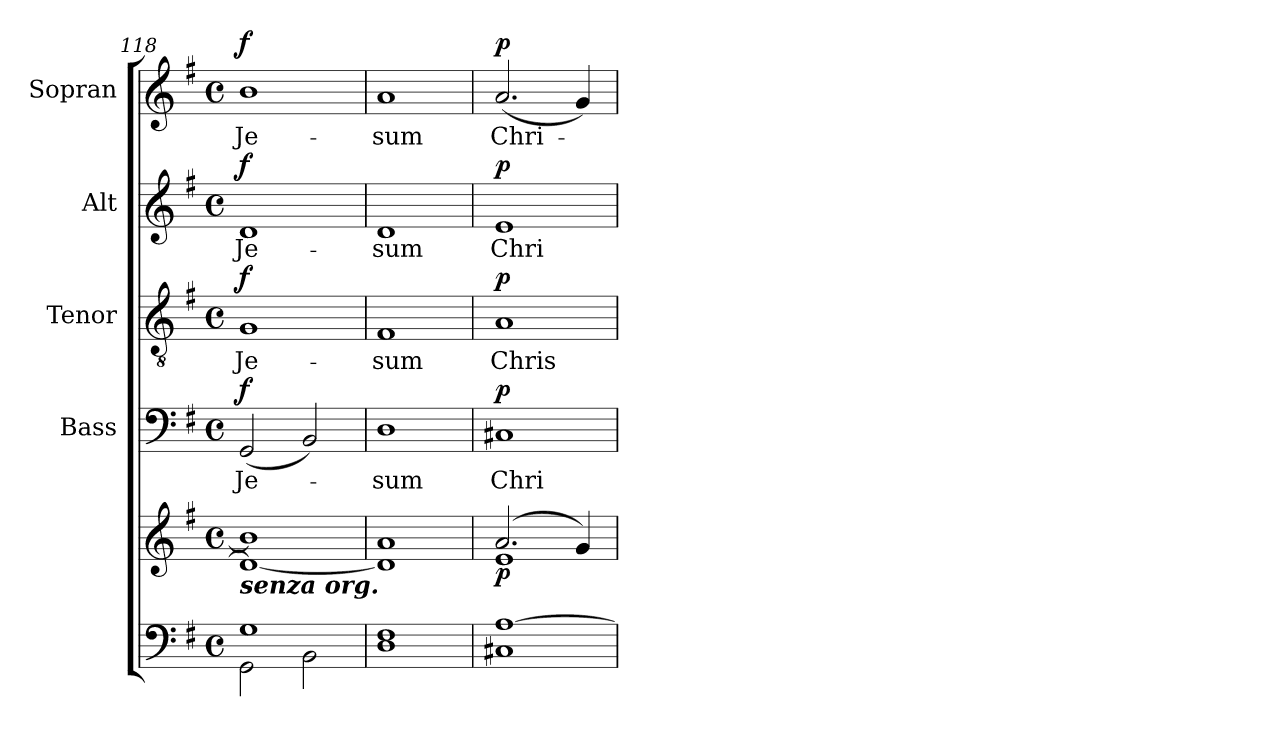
**kern	**kern	**dynam	**kern	**text	**dynam	**kern	**text	**dynam	**kern	**text	**dynam	**kern	**text	**dynam
*part5	*part5	*part5	*part4	*part4	*part4	*part3	*part3	*part3	*part2	*part2	*part2	*part1	*part1	*part1
*staff6	*staff5	*staff5/6	*staff4	*staff4	*staff4	*staff3	*staff3	*staff3	*staff2	*staff2	*staff2	*staff1	*staff1	*staff1
*	*	*	*I"Bass	*	*	*I"Tenor	*	*	*I"Alt	*	*	*I"Sopran	*	*
*	*	*	*I'B.	*	*	*I'T.	*	*	*I'A.	*	*	*I'S.	*	*
*clefF4	*clefG2	*	*clefF4	*	*	*clefGv2	*	*	*clefG2	*	*	*clefG2	*	*
*k[f#]	*k[f#]	*	*k[f#]	*	*	*k[f#]	*	*	*k[f#]	*	*	*k[f#]	*	*
*G:	*G:	*	*G:	*	*	*G:	*	*	*G:	*	*	*G:	*	*
*M4/4	*M4/4	*	*M4/4	*	*	*M4/4	*	*	*M4/4	*	*	*M4/4	*	*
*met(c)	*met(c)	*	*met(c)	*	*	*met(c)	*	*	*met(c)	*	*	*met(c)	*	*
=118	=118	=118	=118	=118	=118	=118	=118	=118	=118	=118	=118	=118	=118	=118
*^	*^	*	*	*	*	*	*	*	*	*	*	*	*	*
!	!	!LO:TX:b:Bi:t=senza org.	!	!	!	!	!	!	!	!	!	!	!	!	!	!
!	!	!	!	!	!	!LO:LY:b	!LO:DY:a	!	!LO:LY:b	!LO:DY:a	!	!LO:LY:b	!LO:DY:a	!	!LO:LY:b	!LO:DY:a
1G	2GG\	1b]	1d_	.	(<2GG/	Je-	f	1G	Je-	f	1d	Je-	f	1b	Je-	f
.	2BB\	.	.	.	2BB/)	.	.	.	.	.	.	.	.	.	.	.
=119	=119	=119	=119	=119	=119	=119	=119	=119	=119	=119	=119	=119	=119	=119	=119	=119
!	!	!	!	!	!	!LO:LY:b	!	!	!LO:LY:b	!	!	!LO:LY:b	!	!	!LO:LY:b	!
1F#	1D	1a	1d]	.	1D	-sum	.	1F#	-sum	.	1d	-sum	.	1a	-sum	.
=120	=120	=120	=120	=120	=120	=120	=120	=120	=120	=120	=120	=120	=120	=120	=120	=120
!	!	!	!	!LO:DY:b	!	!LO:LY:b	!LO:DY:a	!	!LO:LY:b	!LO:DY:a	!	!LO:LY:b	!LO:DY:a	!	!LO:LY:b	!LO:DY:a
[>1A	1C#X	(>2.a/	1e	p	1C#X	Chri-	p	1A	Chris-	p	1e	Chri-	p	(<2.a/	Chri-	p
.	.	4g/)	.	.	.	.	.	.	.	.	.	.	.	4g/)	.	.
*v	*v	*	*	*	*	*	*	*	*	*	*	*	*	*	*	*
*	*v	*v	*	*	*	*	*	*	*	*	*	*	*	*	*
=	=	=	=	=	=	=	=	=	=	=	=	=	=	=
*-	*-	*-	*-	*-	*-	*-	*-	*-	*-	*-	*-	*-	*-	*-
